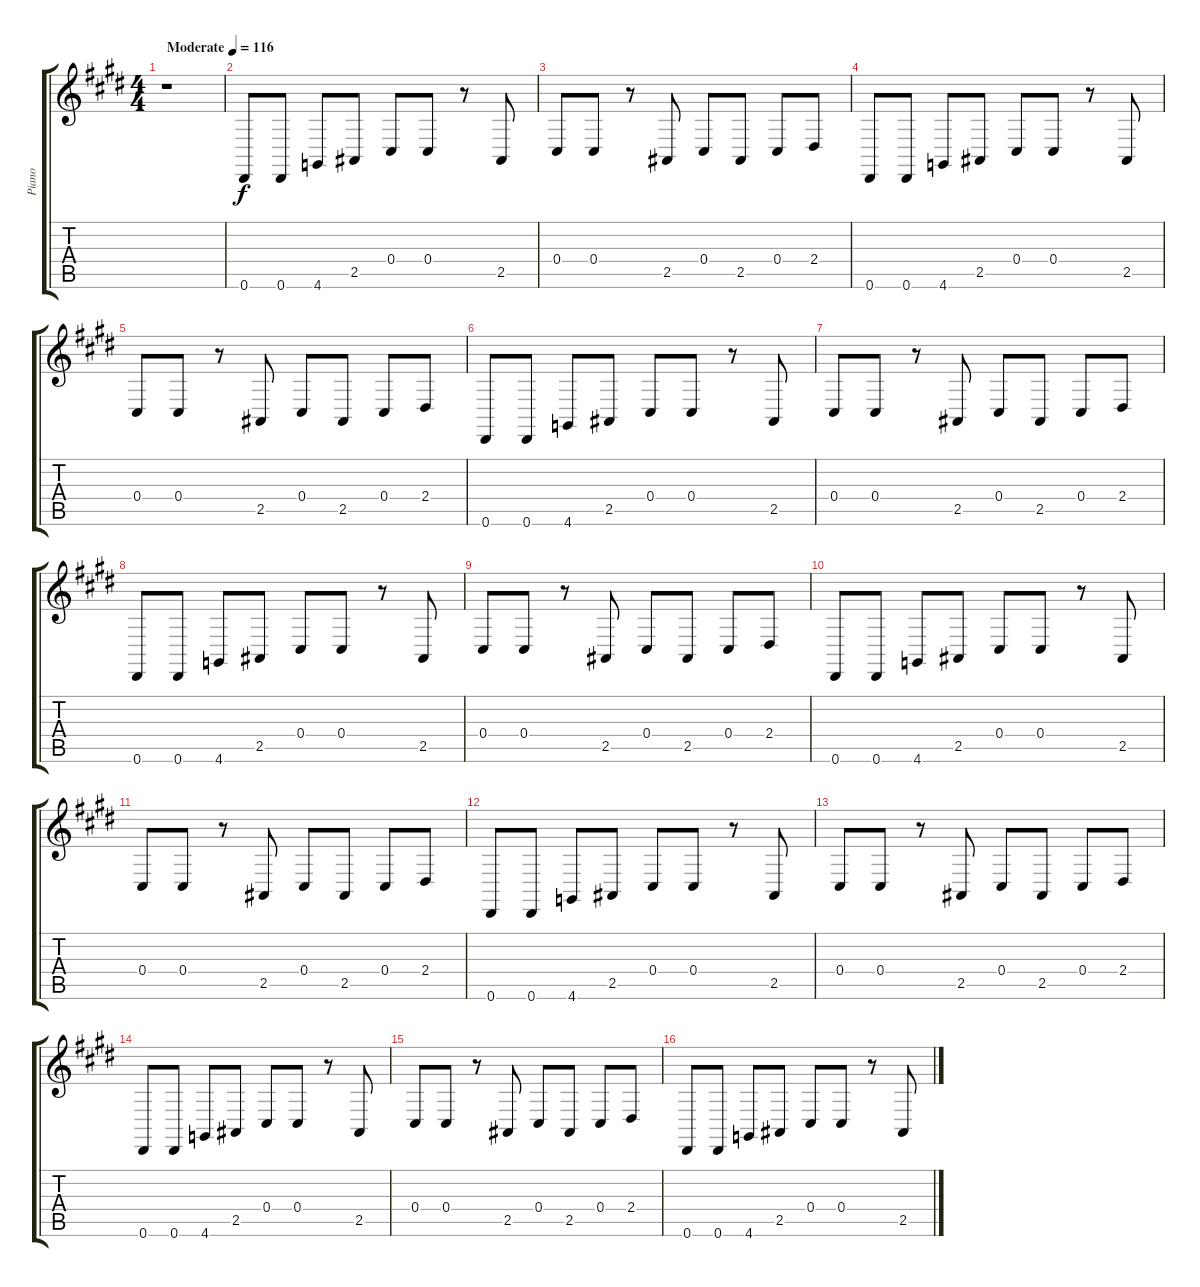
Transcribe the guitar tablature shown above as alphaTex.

\track ("Piano" "Piano") {instrument acousticgrandpiano}
\staff {score tabs}
\tuning (Eb4 Bb3 Gb3 Db3 Ab2 Eb2) {hide}
\ts (4 4)
\tempo (116 "Moderate")
\clef g2
\ks e
r.1{dy f instrument acousticgrandpiano} |
0.6.8 0.6.8 4.6.8 2.5.8 0.4.8 0.4.8 r.8 2.5.8 |
0.4.8 0.4.8 r.8 2.5.8 0.4.8 2.5.8 0.4.8 2.4.8 |
0.6.8 0.6.8 4.6.8 2.5.8 0.4.8 0.4.8 r.8 2.5.8 |
0.4.8 0.4.8 r.8 2.5.8 0.4.8 2.5.8 0.4.8 2.4.8 |
0.6.8 0.6.8 4.6.8 2.5.8 0.4.8 0.4.8 r.8 2.5.8 |
0.4.8 0.4.8 r.8 2.5.8 0.4.8 2.5.8 0.4.8 2.4.8 |
0.6.8 0.6.8 4.6.8 2.5.8 0.4.8 0.4.8 r.8 2.5.8 |
0.4.8 0.4.8 r.8 2.5.8 0.4.8 2.5.8 0.4.8 2.4.8 |
0.6.8 0.6.8 4.6.8 2.5.8 0.4.8 0.4.8 r.8 2.5.8 |
0.4.8 0.4.8 r.8 2.5.8 0.4.8 2.5.8 0.4.8 2.4.8 |
0.6.8 0.6.8 4.6.8 2.5.8 0.4.8 0.4.8 r.8 2.5.8 |
0.4.8 0.4.8 r.8 2.5.8 0.4.8 2.5.8 0.4.8 2.4.8 |
0.6.8 0.6.8 4.6.8 2.5.8 0.4.8 0.4.8 r.8 2.5.8 |
0.4.8 0.4.8 r.8 2.5.8 0.4.8 2.5.8 0.4.8 2.4.8 |
0.6.8 0.6.8 4.6.8 2.5.8 0.4.8 0.4.8 r.8 2.5.8
